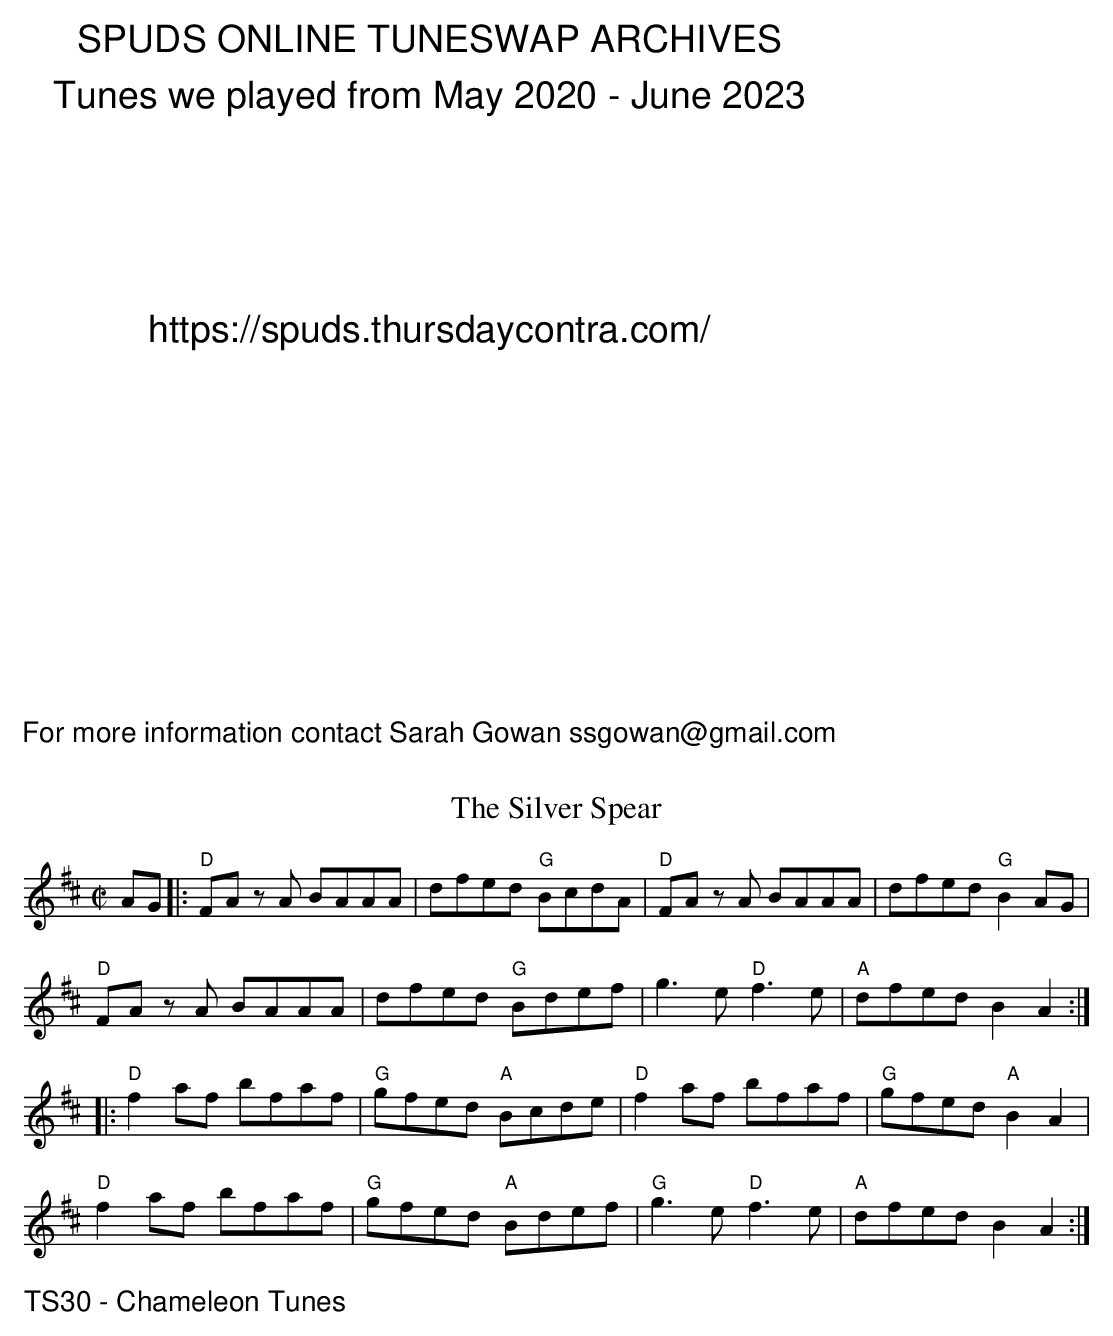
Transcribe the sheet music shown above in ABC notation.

X:1
T:Silver Spear, The
M:C|
L:1/8
K:D
AG|:"D"FAz A BAAA|dfed "G"BcdA|"D"FAz A BAAA|dfed"G"B2AG|!
"D"FAz A BAAA|dfed "G"Bdef|g3e"D"f3e|"A"dfedB2A2:|!
|:"D"f2af bfaf|"G"gfed "A"Bcde|"D"f2af bfaf|"G"gfed"A"B2A2|!
"D"f2af bfaf|"G"gfed "A"Bdef|"G"g3e"D"f3e|"A"dfedB2A2:|
